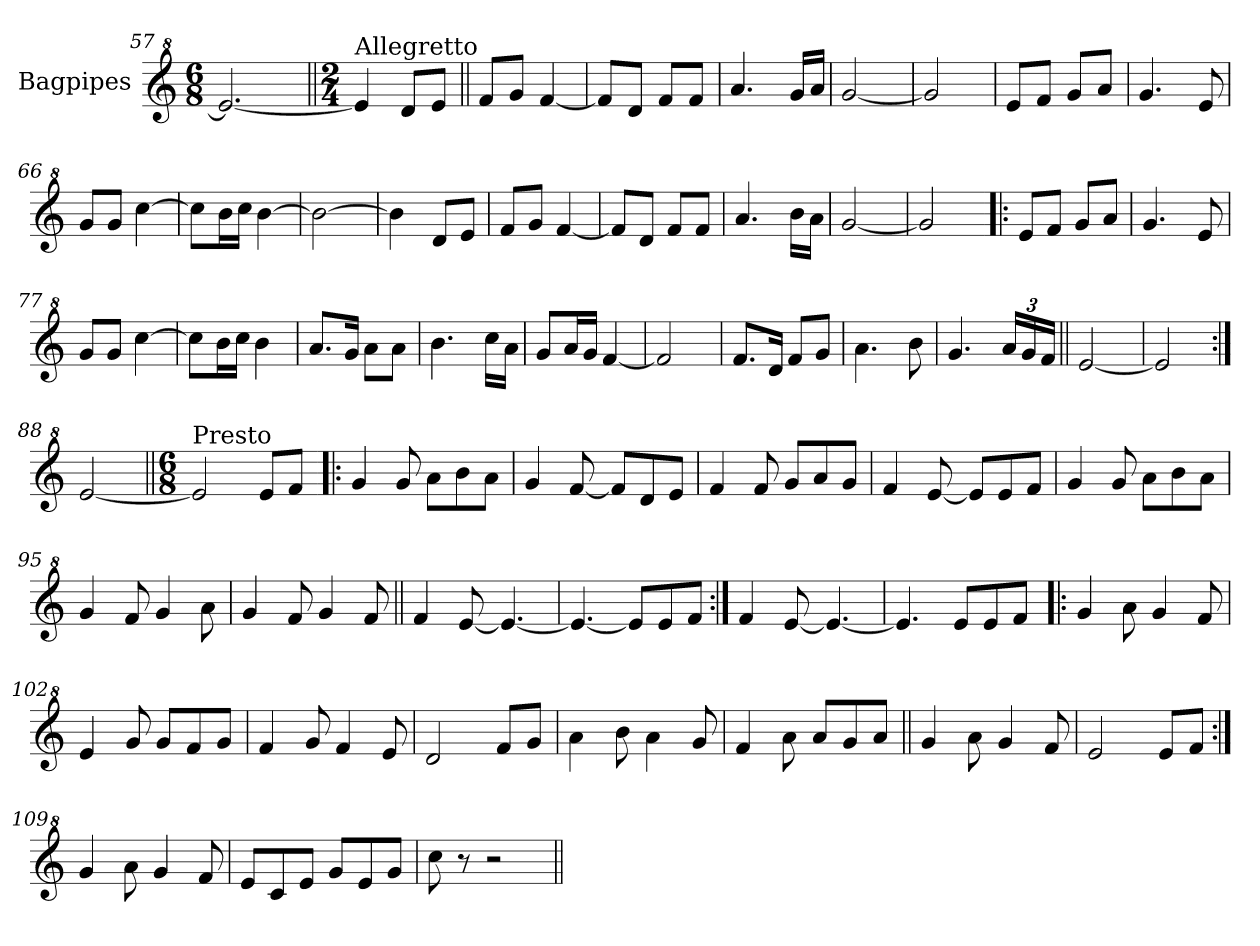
**kern
*part1
*staff1
*I"Bagpipes
*I'Bag
*clefG^2
*k[]
*C:
*M6/8
=57
2.ee/_
=58||
*M2/4
!LO:TX:a:t=Allegretto
4ee/]
8dd/L
8ee/J
=59||
8ff/L
8gg/J
[4ff/
=60
8ff/L]
8dd/J
8ff/L
8ff/J
=61
4.aa/
16gg/LL
16aa/JJ
=62
[2gg/
=63
2gg/]
=64
8ee/L
8ff/J
8gg/L
8aa/J
=65
4.gg/
8ee/
=66
8gg/L
8gg/J
[4ccc\
!!LO:LB:g=z
=67
8ccc\L]
16bb\L
16ccc\JJ
[4bb\
=68
2bb\_
=69
4bb\]
8dd/L
8ee/J
=70
8ff/L
8gg/J
[4ff/
=71
8ff/L]
8dd/J
8ff/L
8ff/J
=72
4.aa/
16bb\LL
16aa\JJ
=73
[2gg/
=74
2gg/]
=75!|:
8ee/L
8ff/J
8gg/L
8aa/J
=76
4.gg/
8ee/
=77
8gg/L
8gg/J
[4ccc\
=78
8ccc\L]
16bb\L
16ccc\JJ
4bb\
!!LO:LB:g=z
=79
8.aa/L
16gg/Jk
8aa\L
8aa\J
=80
4.bb\
16ccc\LL
16aa\JJ
=81
8gg/L
16aa/L
16gg/JJ
[4ff/
=82
2ff/]
=83
8.ff/L
16dd/Jk
8ff/L
8gg/J
=84
4.aa\
8bb\
=85
4.gg/
*Xbrackettup
24aa/LL
24gg/
24ff/JJ
=86||
[2ee/
=87
2ee/]
=88:|!
[2ee/
=89||
*M6/8
!LO:TX:a:t=Presto
2ee/]
8ee/L
8ff/J
=90!|:
4gg/
8gg/
8aa\L
8bb\
8aa\J
!!LO:LB:g=z
=91
4gg/
[8ff/
8ff/L]
8dd/
8ee/J
=92
4ff/
8ff/
8gg/L
8aa/
8gg/J
=93
4ff/
[8ee/
8ee/L]
8ee/
8ff/J
=94
4gg/
8gg/
8aa\L
8bb\
8aa\J
=95
4gg/
8ff/
4gg/
8aa\
=96
4gg/
8ff/
4gg/
8ff/
=97||
4ff/
[8ee/
4.ee/_
=98
4.ee/_
8ee/L]
8ee/
8ff/J
!!LO:LB:g=z
=99:|!
4ff/
[8ee/
4.ee/_
=100
4.ee/]
8ee/L
8ee/
8ff/J
=101!|:
4gg/
8aa\
4gg/
8ff/
=102
4ee/
8gg/
8gg/L
8ff/
8gg/J
=103
4ff/
8gg/
4ff/
8ee/
=104
2dd/
8ff/L
8gg/J
=105
4aa\
8bb\
4aa\
8gg/
=106
4ff/
8aa\
8aa/L
8gg/
8aa/J
=107||
4gg/
8aa\
4gg/
8ff/
!!LO:PB:g=z
=108
2ee/
8ee/L
8ff/J
=109:|!
4gg/
8aa\
4gg/
8ff/
=110
8ee/L
8cc/
8ee/J
8gg/L
8ee/
8gg/J
=111
8ccc\
8r
2r
=||
*-
